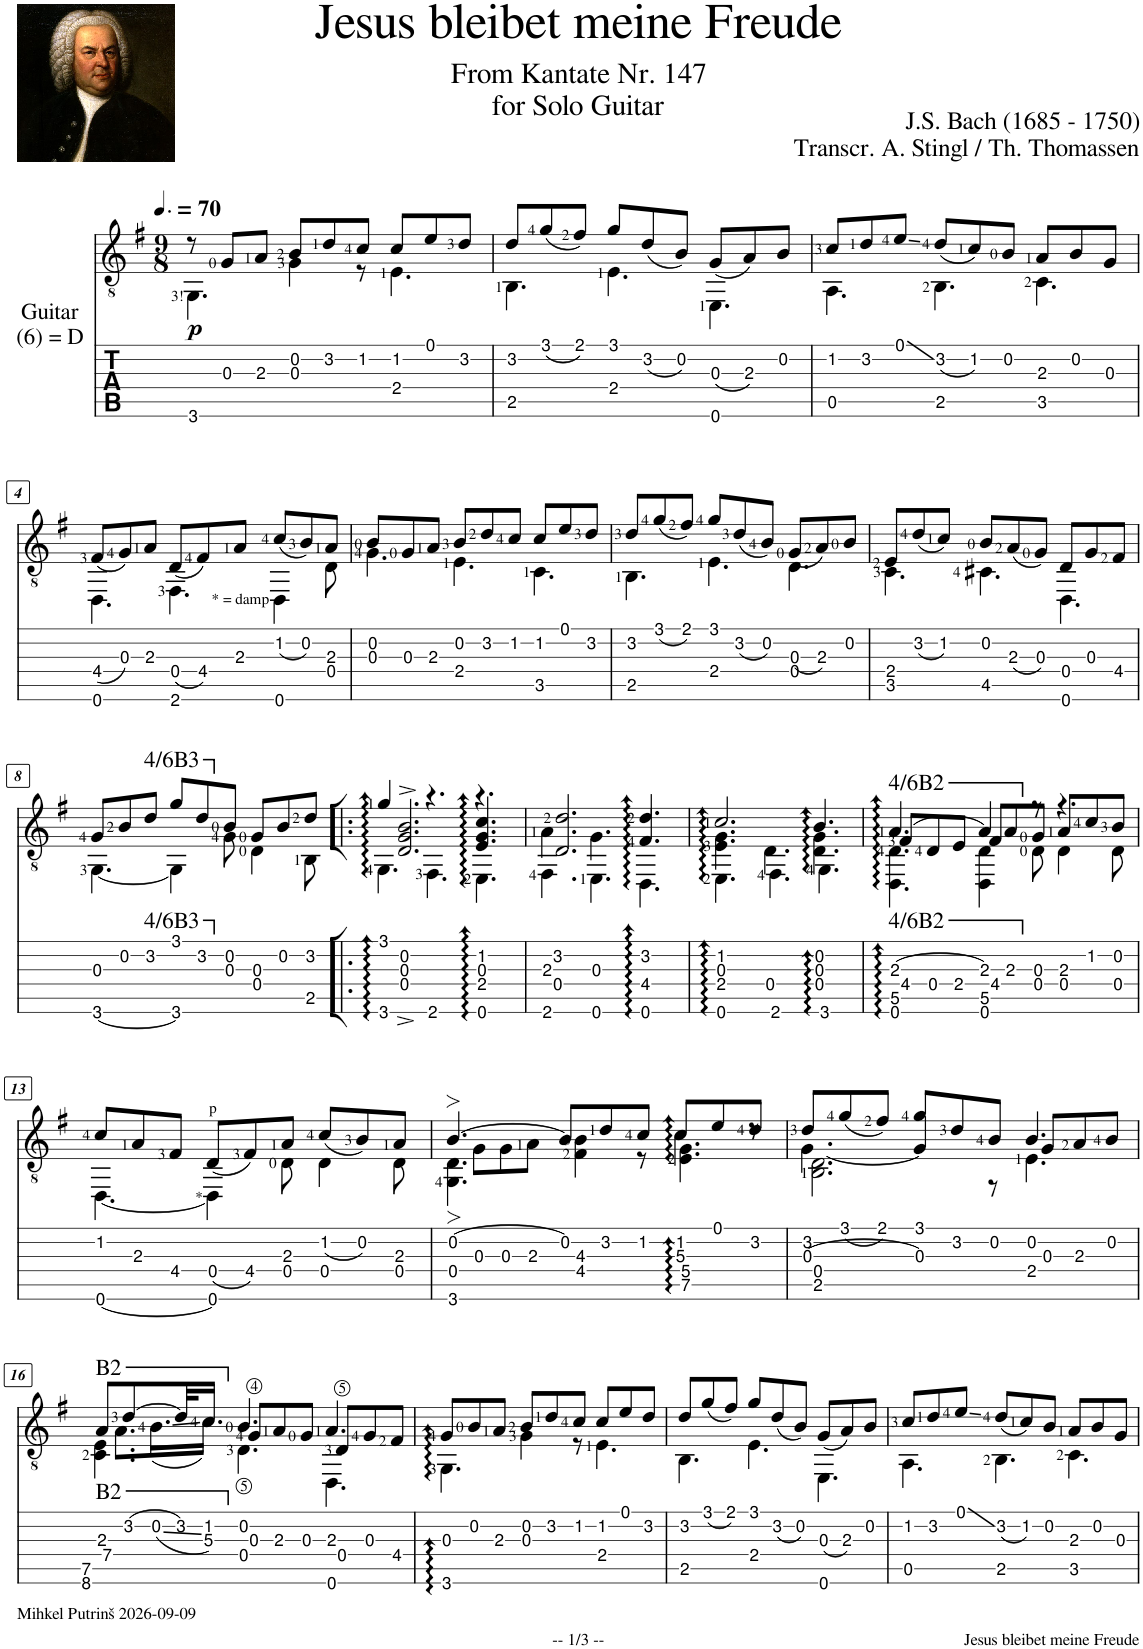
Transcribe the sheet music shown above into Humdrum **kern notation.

**kern	**kern	**dynam
*part1	*part1	*part1
*staff2	*staff1	*staff1/2
*I"Guitar (6) = D	*	*
*stria6	*	*
*	*clefGv2	*
*k[f#]	*k[f#]	*
*M9/8	*M9/8	*
*MM105	*MM105	*
=1	=1	=1
*^	*^	*
!	!	!	!	!LO:DY:b
8r	4.GG	8r	4.GG\	p
8GL	.	8G/L	.	.
8AJ	.	8A/J	.	.
8BL	4G	8B/L	4G\	.
8d	.	8d/	.	.
8cJ	8r	8c/J	8r	.
8cL	4.E	8c/L	4.E\	.
8e	.	8e/	.	.
8dJ	.	8d/J	.	.
=2	=2	=2	=2	=2
8dL	4.BB	8d/L	4.BB\	.
8g	.	(<8g/	.	.
8f#J	.	8f#/J)	.	.
8gL	4.E	8g/L	4.E\	.
8d	.	(<8d/	.	.
8BJ	.	8B/J)	.	.
8GL	4.EE	(<8G/L	4.EE\	.
8A	.	8A/)	.	.
8BJ	.	8B/J	.	.
=3	=3	=3	=3	=3
8cL	4.AA	8c/L	4.AA\	.
8d	.	8d/	.	.
8eJ	.	8e/J	.	.
8dL	4.BB	(<8d/L	4.BB\	.
8c	.	8c/)	.	.
8BJ	.	8B/J	.	.
8AL	4.C	8A/L	4.C\	.
8B	.	8B/	.	.
8GJ	.	8G/J	.	.
!!LO:LB:g=z	!!
=4	=4	=4	=4	=4
8F#L	4.DD	(<8F#/L	4.DD\	.
8G	.	8G/)	.	.
8AJ	.	8A/J	.	.
8DL	4.FF#	(<8D/L	4.FF#\	.
8F#	.	8F#/)	.	.
8AJ	.	8A/J	.	.
8cL	4DD	(<8c/L	4DD\	.
8B	.	8B/)	.	.
8AJ	8D	8A/J	8D\	.
=5	=5	=5	=5	=5
8BL	4.G	8B/L	4.G\	.
8G	.	8G/	.	.
8AJ	.	8A/J	.	.
8BL	4.E	8B/L	4.E\	.
8d	.	8d/	.	.
8cJ	.	8c/J	.	.
8cL	4.C	8c/L	4.C\	.
8e	.	8e/	.	.
8dJ	.	8d/J	.	.
=6	=6	=6	=6	=6
8dL	4.BB	8d/L	4.BB\	.
8g	.	(<8g/	.	.
8f#J	.	8f#/J)	.	.
8gL	4.E	8g/L	4.E\	.
8d	.	(<8d/	.	.
8BJ	.	8B/J)	.	.
8GL	4.D	(<8G/L	4.D\	.
8A	.	8A/)	.	.
8BJ	.	8B/J	.	.
=7	=7	=7	=7	=7
8EL	4.C	8E/L	4.C\	.
8d	.	(<8d/	.	.
8cJ	.	8c/J)	.	.
8BL	4.C#X	8B/L	4.C#X\	.
8A	.	(<8A/	.	.
8GJ	.	8G/J)	.	.
8DL	4.DD	8D/L	4.DD\	.
8G	.	8G/	.	.
8F#J	.	8F#/J	.	.
!!LO:LB:g=z	!!
=8	=8	=8	=8	=8
8GL	[4.GG	8G/L	[4.GG\	.
8B	.	8B/	.	.
!	!	!LO:TX:a:t=4/6B3	!	!
!LO:TX:a:t=4/6B3	!	!	!	!
8dJ	.	8d/J	.	.
8gL	4GG]	8g/L	4GG\]	.
8d	.	8d/	.	.
8BJ	8G	8B/J	8G\	.
8GL	4D	8G/L	4D\	.
8B	.	8B/	.	.
8dJ	8BB	8d/J	8BB\	.
=9!|:	=9!|:	=9!|:	=9!|:	=9!|:
*	*^	*	*^	*
4.g	4.GG	2.D^ 2.G^ 2.B^	4.g/	4.GG\	2.D/^ 2.G/^ 2.B/^	.
4.r	4.FF#	.	4.r	4.FF#\	.	.
4.r	4.EE	4.E 4.G 4.c	4.r	4.EE\	4.E/ 4.G/ 4.c/	.
=10	=10	=10	=10	=10	=10	=10
2.D 2.d	4.FF#	4.A	2.D/ 2.d/	4.FF#\	4.A\	.
.	4.EE	4.G	.	4.EE\	4.G\	.
4.d	4.DD	4.F#	4.d/	4.DD\	4.F#/	.
=11	=11	=11	=11	=11	=11	=11
2.c	4.EE	4.E 4.G	2.c/	4.EE\	4.E\ 4.G\	.
.	4.FF#	4.D	.	4.FF#\	4.D\	.
4.B	4.GG	4.D 4.G	4.B/	4.GG\	4.D\ 4.G\	.
=12	=12	=12	=12	=12	=12	=12
!	!	!	!LO:TX:a:t=4/6B2	!	!	!
!LO:TX:a:t=4/6B2	!	!	!	!	!	!
[4.A	4.DD 4.D	8F#L	[4.A/	4.DD\ 4.D\	8F#/L	.
.	.	8D	.	.	8D/	.
.	.	8EJ	.	.	8E/J	.
4A]	4DD 4D	8F#L	4A/]	4DD\ 4D\	8F#/L	.
.	.	8A	.	.	8A/	.
8r	8D	8GJ	8r	8D\	8G/J	.
4.r	4D	8AL	4.r	4D\	8A/L	.
.	.	8c	.	.	8c/	.
.	8D	8BJ	.	8D\	8B/J	.
*	*v	*v	*	*	*	*
*	*	*	*v	*v	*
!!LO:LB:g=z
=13	=13	=13	=13	=13
8cL	[4.DD	8c/L	[4.DD\	.
8A	.	8A/	.	.
8F#J	.	8F#/J	.	.
8DL	4DD]	(<8D/L	4DD\]	.
8F#	.	8F#/)	.	.
8AJ	8D	8A/J	8D\	.
8cL	4D	(<8c/L	4D\	.
8B	.	8B/)	.	.
8AJ	8D	8A/J	8D\	.
=14	=14	=14	=14	=14
*	*^	*	*^	*
[4.B>	4.GG 4.D	8GL	[4.B>/	4.GG\ 4.D\	8G\L	.
.	.	8G	.	.	8G\	.
.	.	8AJ	.	.	8A\J	.
8BL]	4.ryy	4F# 4B	8B/L]	4.ryy	4F#\ 4B\	.
8d	.	.	8d/	.	.	.
8cJ	.	8r	8c/J	.	8r	.
8cL	4c	4.E 4.G	8c/L	4c\	4.E\ 4.G\	.
8e	.	.	8e/	.	.	.
8dJ	8r	.	8d/J	8r	.	.
=15	=15	=15	=15	=15	=15	=15
8dL	2.BB 2.D	[4.G	8d/L	2.BB\ 2.D\	[4.G\	.
8g	.	.	(<8g/	.	.	.
8f#J	.	.	8f#/J)	.	.	.
8gL	.	4G]	8g/L	.	4G/]	.
8d	.	.	8d/	.	.	.
8BJ	.	8r	8B/J	.	8r	.
8GL	4.E	4.B	8G/L	4.E\	4.B/	.
8A	.	.	8A/	.	.	.
8BJ	.	.	8B/J	.	.	.
!!LO:LB:g=z	!!	!!
=16	=16	=16	=16	=16	=16	=16
!	!	!	!LO:TX:a:t=B2	!	!	!
!LO:TX:a:t=B2	!	!	!	!	!	!
8AL	4.C 4.E	8.AL	8A/L	4.C\ 4.E\	8.A\L	.
[8d	.	.	[8d/	.	.	.
.	.	16.BL	.	.	(<16.B\L	.
32dKL]	.	.	32d/KL]	.	.	.
16.cJJ	.	16.cJJ	16.c/JJ	.	16.c\JJ)	.
8GL	4.D	4.B	8G/L	4.D\	4.B/	.
8A	.	.	8A/	.	.	.
8GJ	.	.	8G/J	.	.	.
8DL	4.DD	4.A	8D/L	4.DD\	4.A/	.
8G	.	.	8G/	.	.	.
8F#J	.	.	8F#/J	.	.	.
*	*v	*v	*	*	*	*
*	*	*	*v	*v	*
=17	=17	=17	=17	=17
8GL	4.GG	8G/L	4.GG\	.
8B	.	8B/	.	.
8AJ	.	8A/J	.	.
8BL	4G	8B/L	4G\	.
8d	.	8d/	.	.
8cJ	8r	8c/J	8r	.
8cL	4.E	8c/L	4.E\	.
8e	.	8e/	.	.
8dJ	.	8d/J	.	.
=18	=18	=18	=18	=18
8dL	4.BB	8d/L	4.BB\	.
8g	.	(<8g/	.	.
8f#J	.	8f#/J)	.	.
8gL	4.E	8g/L	4.E\	.
8d	.	(<8d/	.	.
8BJ	.	8B/J)	.	.
8GL	4.EE	(<8G/L	4.EE\	.
8A	.	8A/)	.	.
8BJ	.	8B/J	.	.
=19	=19	=19	=19	=19
8cL	4.AA	8c/L	4.AA\	.
8d	.	8d/	.	.
8eJ	.	8e/J	.	.
8dL	4.BB	(<8d/L	4.BB\	.
8c	.	8c/)	.	.
8BJ	.	8B/J	.	.
8AL	4.C	8A/L	4.C\	.
8B	.	8B/	.	.
8GJ	.	8G/J	.	.
*v	*v	*	*	*
*	*v	*v	*
=	=	=
*-	*-	*-
